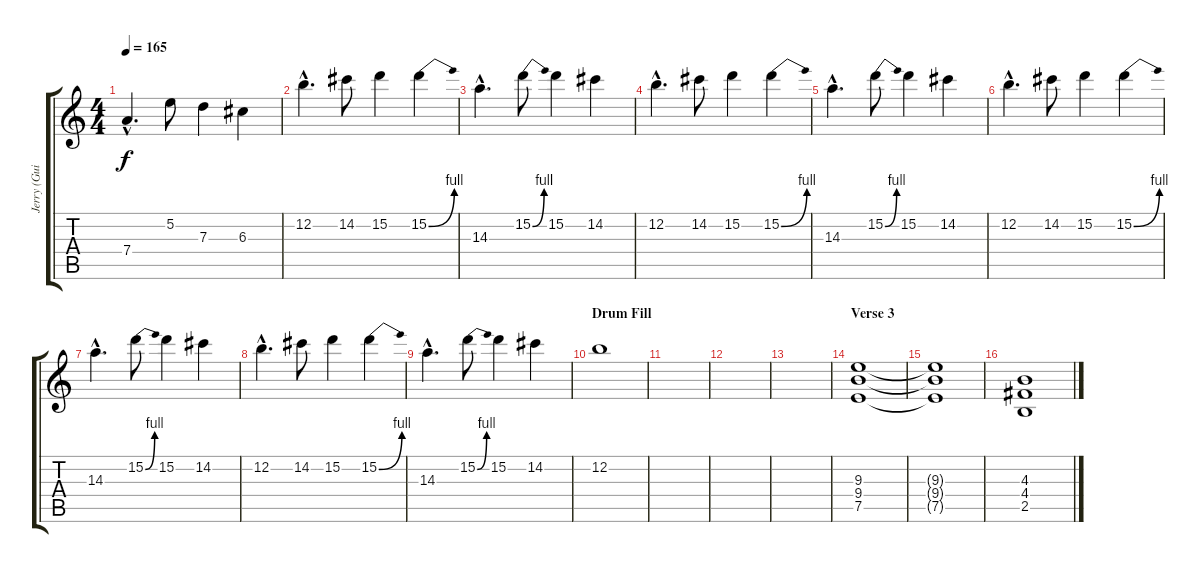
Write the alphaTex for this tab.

\track ("Jerry (Guitar2) " "Jerry (Gui") {instrument distortionguitar}
\staff {score tabs}
\tuning (E4 B3 G3 D3 A2 E2) {hide}
\ts (4 4)
\tempo 165
\clef g2
\ks c
7.4{hac}.4{d dy f} 5.2.8 7.3.4 6.3.4 |
12.2{hac}.4{d} 14.2.8 15.2.4 15.2{be (bend 0 0 60 4)}.4 |
14.3{hac}.4{d} 15.2{be (bend 0 0 60 4)}.8 15.2.4 14.2.4 |
12.2{hac}.4{d} 14.2.8 15.2.4 15.2{be (bend 0 0 60 4)}.4 |
14.3{hac}.4{d} 15.2{be (bend 0 0 60 4)}.8 15.2.4 14.2.4 |
12.2{hac}.4{d} 14.2.8 15.2.4 15.2{be (bend 0 0 60 4)}.4 |
14.3{hac}.4{d} 15.2{be (bend 0 0 60 4)}.8 15.2.4 14.2.4 |
12.2{hac}.4{d} 14.2.8 15.2.4 15.2{be (bend 0 0 60 4)}.4 |
14.3{hac}.4{d} 15.2{be (bend 0 0 60 4)}.8 15.2.4 14.2.4 |
\section ("" "Drum Fill")
12.2.1 |
|
|
|
\section ("" "Verse 3")
(9.3 9.4 7.5).1 |
(9.3{t} 9.4{t} 7.5{t}).1 |
(4.3 4.4 2.5).1
